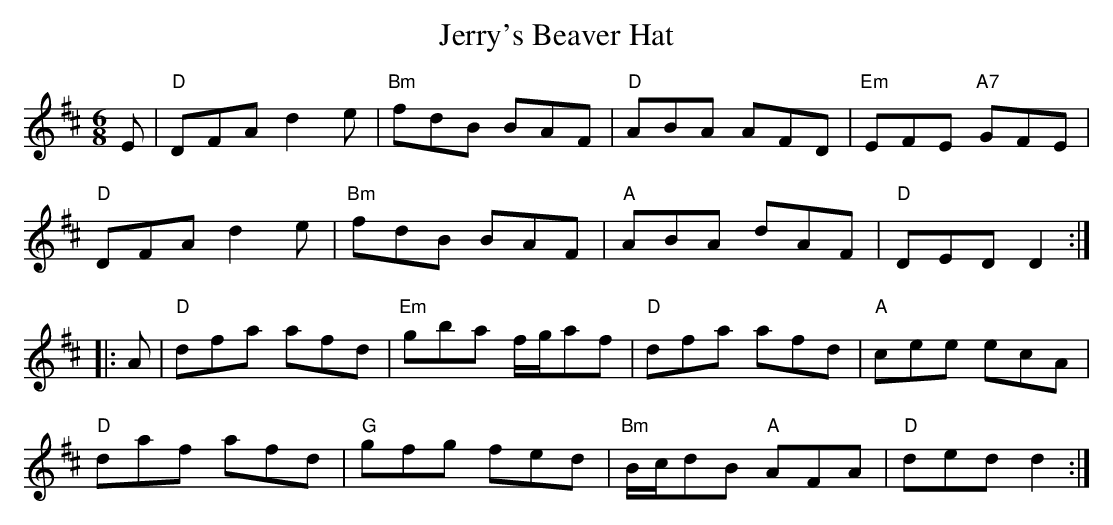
X:1
T: Jerry's Beaver Hat
M: 6/8
L: 1/8
K: D
E | \
"D"DFA d2e | "Bm"fdB BAF | "D"ABA AFD | "Em"EFE "A7"GFE|
"D"DFA d2e | "Bm"fdB BAF | "A"ABA dAF | "D"DED D2 :|
|: A | \
"D"dfa afd | "Em"gba f/g/af | "D"dfa        afd | "A"cee ecA |
"D"daf afd | "G"gfg  fed    | "Bm"B/c/dB "A"AFA | "D"ded d2 :|
